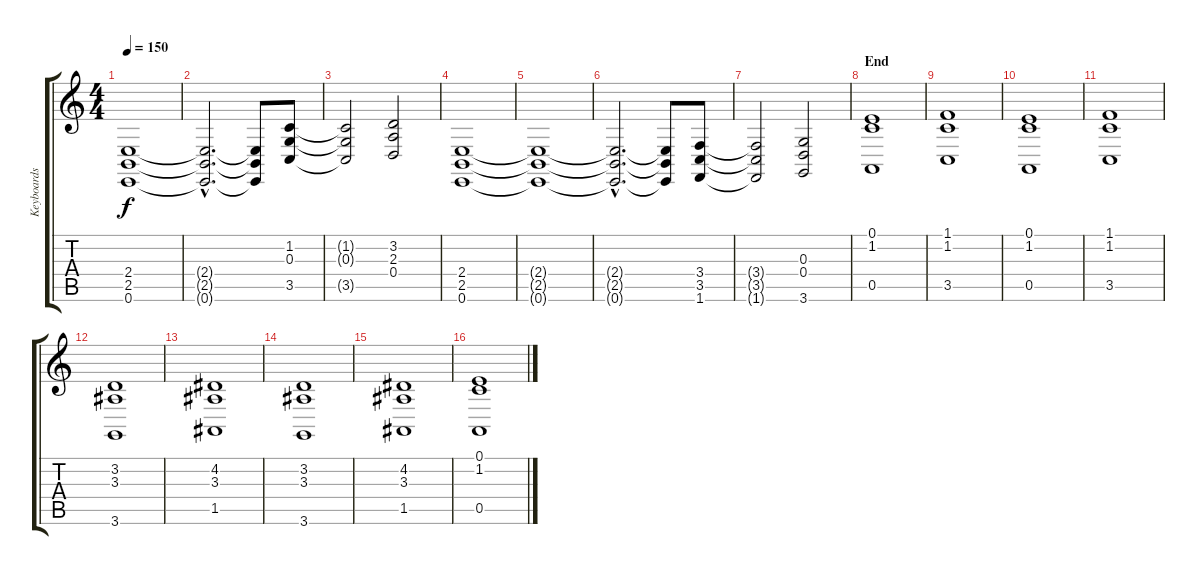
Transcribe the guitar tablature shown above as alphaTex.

\track ("Keyboards" "Keyboards") {instrument synthstrings2}
\staff {score tabs}
\tuning (E4 B3 G3 D3 A2 E2) {hide}
\ts (4 4)
\tempo 150
\clef g2
\ks c
(2.4{t} 2.5{t} 0.6{t}).1{dy f} |
(2.4{hac t} 2.5{hac t} 0.6{hac t}).2{d} (2.4{t} 2.5{t} 0.6{t}).8 (1.2 0.3 3.5).8 |
(1.2{t} 0.3{t} 3.5{t}).2 (3.2 2.3 0.4).2 |
(2.4 2.5 0.6).1 |
(2.4{t} 2.5{t} 0.6{t}).1 |
(2.4{hac t} 2.5{hac t} 0.6{hac t}).2{d} (2.4{t} 2.5{t} 0.6{t}).8 (3.4 3.5 1.6).8 |
(3.4{t} 3.5{t} 1.6{t}).2 (0.3 0.4 3.6).2 |
\section ("" "End")
(0.1 1.2 0.5).1 |
(1.1 1.2 3.5).1 |
(0.1 1.2 0.5).1 |
(1.1 1.2 3.5).1 |
(3.2 3.3 3.6).1 |
(4.2 3.3 1.5).1 |
(3.2 3.3 3.6).1 |
(4.2 3.3 1.5).1 |
(0.1 1.2 0.5).1
